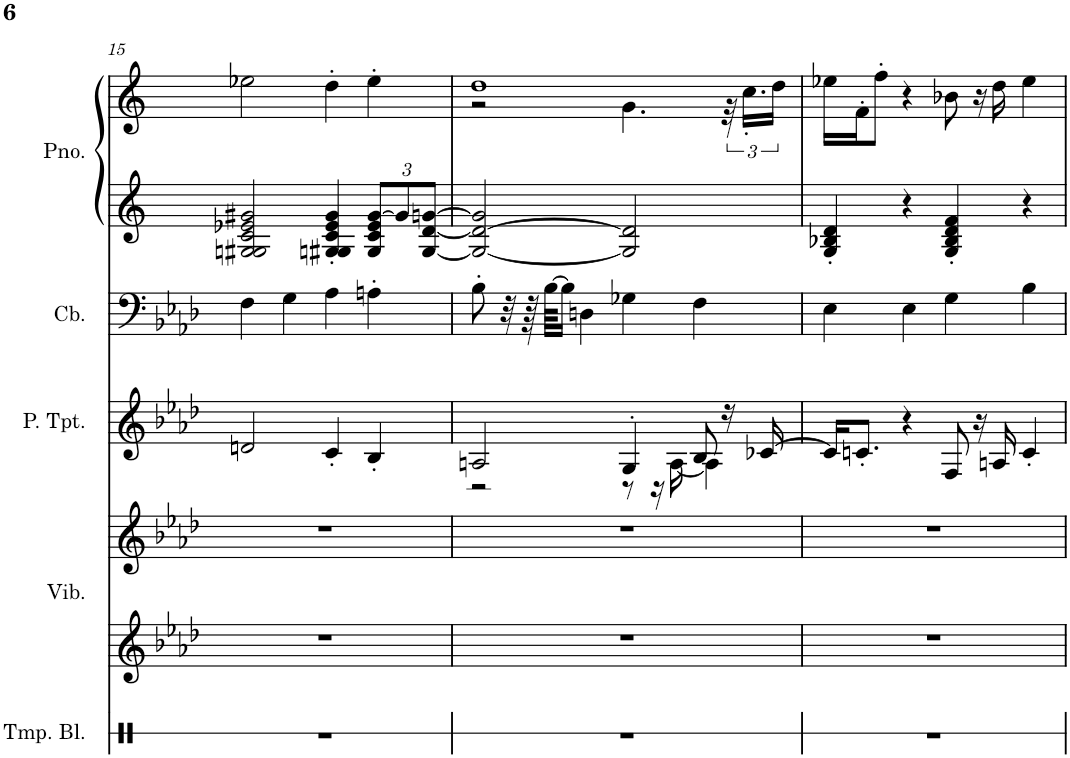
**kern	**kern	**kern	**kern	**kern	**kern	**kern
*part5	*part4	*part4	*part3	*part2	*part1	*part1
*staff7	*staff6	*staff5	*staff4	*staff3	*staff2	*staff1
*I"Temple Blocks	*I"Vibraphone	*	*I"Piccolo Trumpet	*I"Contrabass	*I"Piano, untitled	*
*I'Tmp. Bl.	*I'Vib.	*	*I'P. Tpt.	*I'Cb.	*I'Pno.	*
!!LO:PB:g=z
*clefX	*clefG2	*clefG2	*clefG2	*clefF4	*clefG2	*clefG2
*	*	*	*Trd-6c-10	*Trd7c12	*	*
*k[]	*k[b-e-a-d-]	*k[b-e-a-d-]	*k[b-e-a-d-]	*k[b-e-a-d-]	*k[b-e-a-d-]	*k[b-e-a-d-]
*M4/4	*M4/4	*M4/4	*M4/4	*M4/4	*M4/4	*M4/4
=15	=15	=15	=15	=15	=15	=15
1r	1r	1r	2dn/	4F\	2Gn/ 2G#X/ 2c/ 2e-X/ 2g#X/	2ee-X\
.	.	.	.	4G\	.	.
.	.	.	4c'/	4A-\	4Gn/' 4G#X/' 4c/' 4e-/' 4g#/'	4dd'\
*	*	*	*	*	*Xbrackettup	*
.	.	.	4B-'/	4An'\	12G#/ 12c/ 12e-/ [12g#/L	4ee-'\
.	.	.	.	.	12g#/]	.
.	.	.	.	.	[12G#/ [12d/ [12gn/J	.
=16	=16	=16	=16	=16	=16	=16
*	*	*	*^	*	*	*^
1r	1r	1r	2An/	2r	8B-'\	2G#/_ 2d/_ 2g/]	1dd	2r
.	.	.	.	.	32r	.	.	.
.	.	.	.	.	64r	.	.	.
.	.	.	.	.	[64B-\KKLL	.	.	.
.	.	.	.	.	16B-\JJ]	.	.	.
.	.	.	.	.	4Dn\	.	.	.
.	.	.	4G'/	8r	4G-X\	2G#/] 2d/]	.	4.g\
.	.	.	.	16r	.	.	.	.
.	.	.	.	[16A\	.	.	.	.
.	.	.	8B-/	4A\]	4F\	.	.	.
.	.	.	16r	.	.	.	.	48r
.	.	.	.	.	.	.	.	24.cc'\LL
.	.	.	[16c-X/	.	.	.	.	.
.	.	.	.	.	.	.	.	24dd\JJ
*	*	*	*v	*v	*	*	*v	*v
=17	=17	=17	=17	=17	=17	=17
1r	1r	1r	16c-/KL]	4E-\	4G/' 4B-X/' 4d/'	16ee-X\LL
.	.	.	8.cn'/J	.	.	16f'\J
.	.	.	.	.	.	8ff'\J
.	.	.	4r	4E-\	4r	4r
.	.	.	8F/	4G\	4G/' 4B-/' 4d/' 4f/'	8b-X\
.	.	.	16r	.	.	16r
.	.	.	16An/	.	.	16dd\
.	.	.	4c'/	4B-\	4r	4ee-\
=	=	=	=	=	=	=
*-	*-	*-	*-	*-	*-	*-
